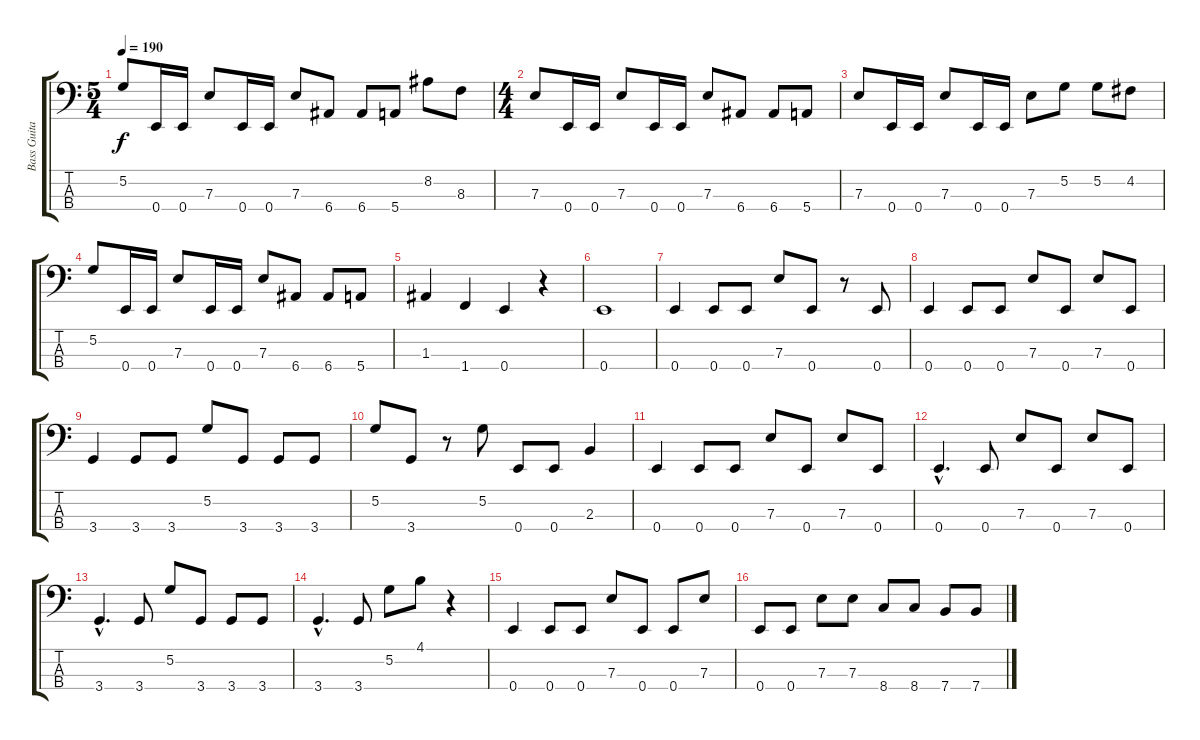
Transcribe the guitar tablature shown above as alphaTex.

\track ("Bass Guitar" "Bass Guita") {instrument electricbassfinger}
\staff {score tabs}
\tuning (G2 D2 A1 E1) {hide}
\ts (5 4)
\tempo 190
\clef f4
\ks c
5.2.8{dy f} 0.4.16 0.4.16 7.3.8 0.4.16 0.4.16 7.3.8 6.4.8 6.4.8 5.4.8 8.2.8 8.3.8 |
\ts (4 4)
7.3.8 0.4.16 0.4.16 7.3.8 0.4.16 0.4.16 7.3.8 6.4.8 6.4.8 5.4.8 |
7.3.8 0.4.16 0.4.16 7.3.8 0.4.16 0.4.16 7.3.8 5.2.8 5.2.8 4.2.8 |
5.2.8 0.4.16 0.4.16 7.3.8 0.4.16 0.4.16 7.3.8 6.4.8 6.4.8 5.4.8 |
1.3.4 1.4.4 0.4.4 r.4 |
0.4.1 |
0.4.4 0.4.8 0.4.8 7.3.8 0.4.8 r.8 0.4.8 |
0.4.4 0.4.8 0.4.8 7.3.8 0.4.8 7.3.8 0.4.8 |
3.4.4 3.4.8 3.4.8 5.2.8 3.4.8 3.4.8 3.4.8 |
5.2.8 3.4.8 r.8 5.2.8 0.4.8 0.4.8 2.3.4 |
0.4.4 0.4.8 0.4.8 7.3.8 0.4.8 7.3.8 0.4.8 |
0.4{hac}.4{d} 0.4.8 7.3.8 0.4.8 7.3.8 0.4.8 |
3.4{hac}.4{d} 3.4.8 5.2.8 3.4.8 3.4.8 3.4.8 |
3.4{hac}.4{d} 3.4.8 5.2.8 4.1.8 r.4 |
0.4.4 0.4.8 0.4.8 7.3.8 0.4.8 0.4.8 7.3.8 |
0.4.8 0.4.8 7.3.8 7.3.8 8.4.8 8.4.8 7.4.8 7.4.8
